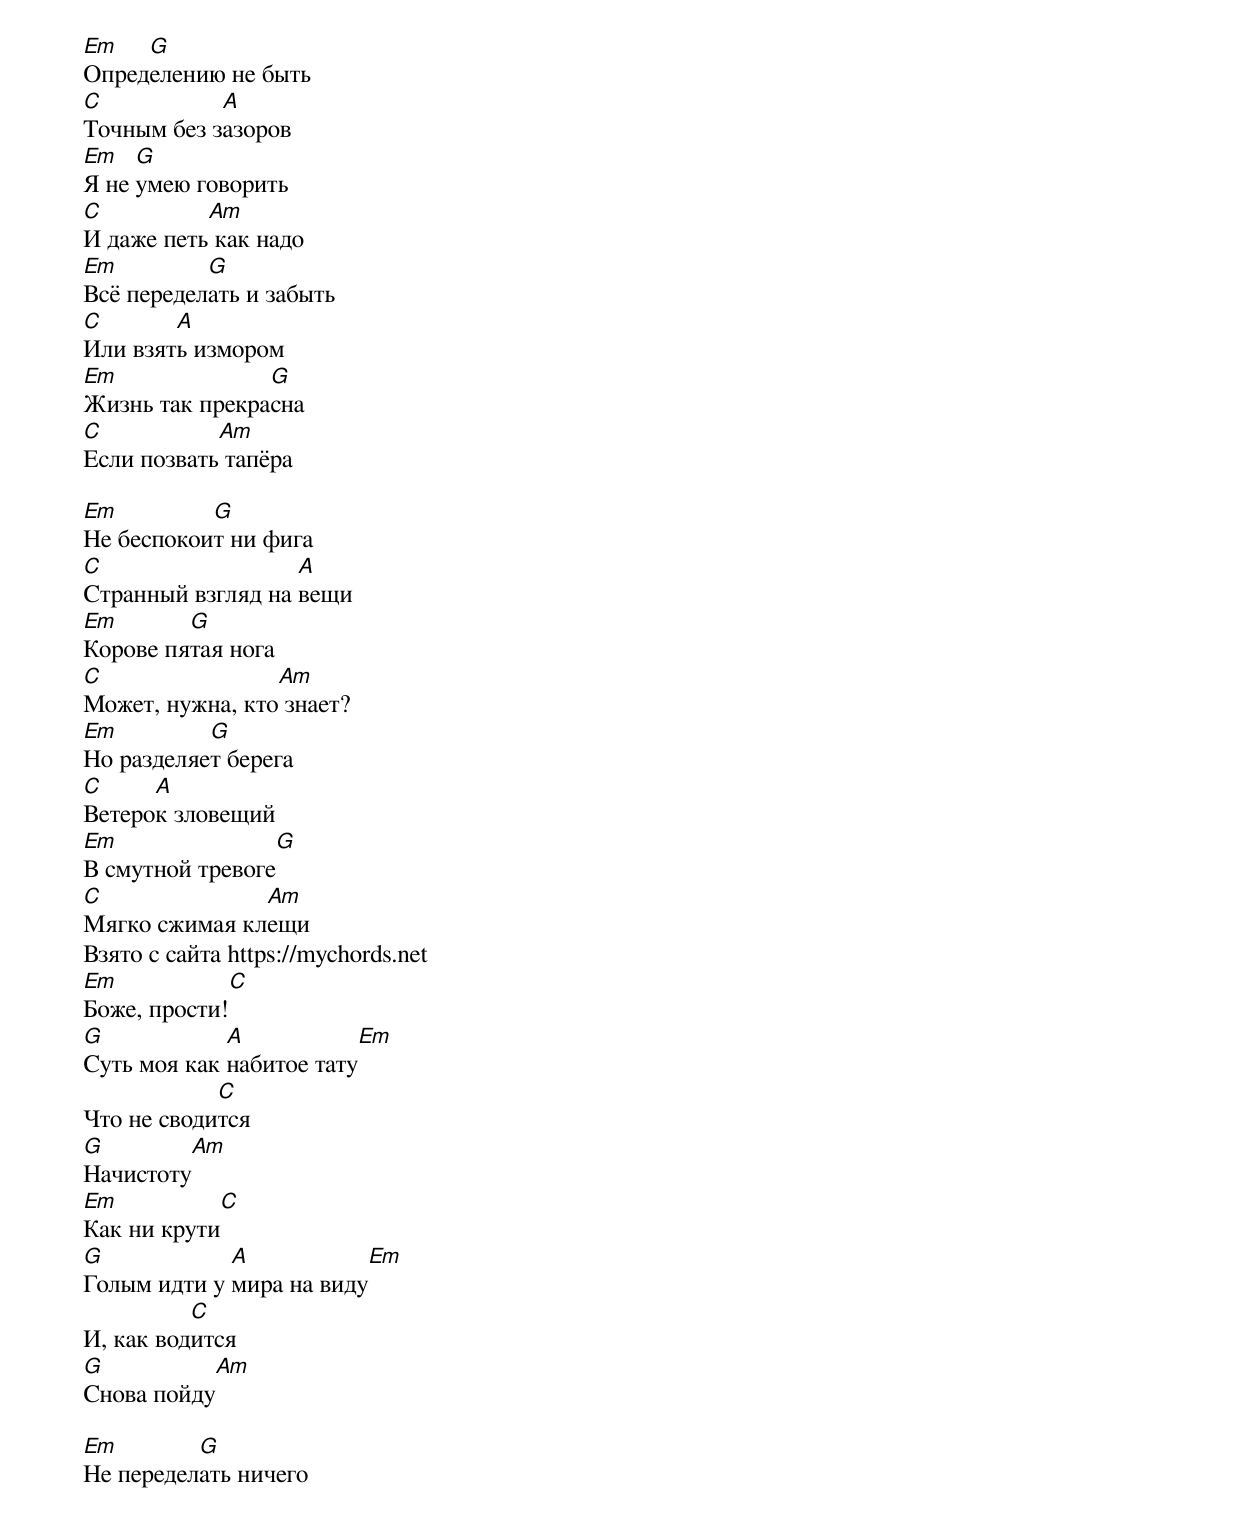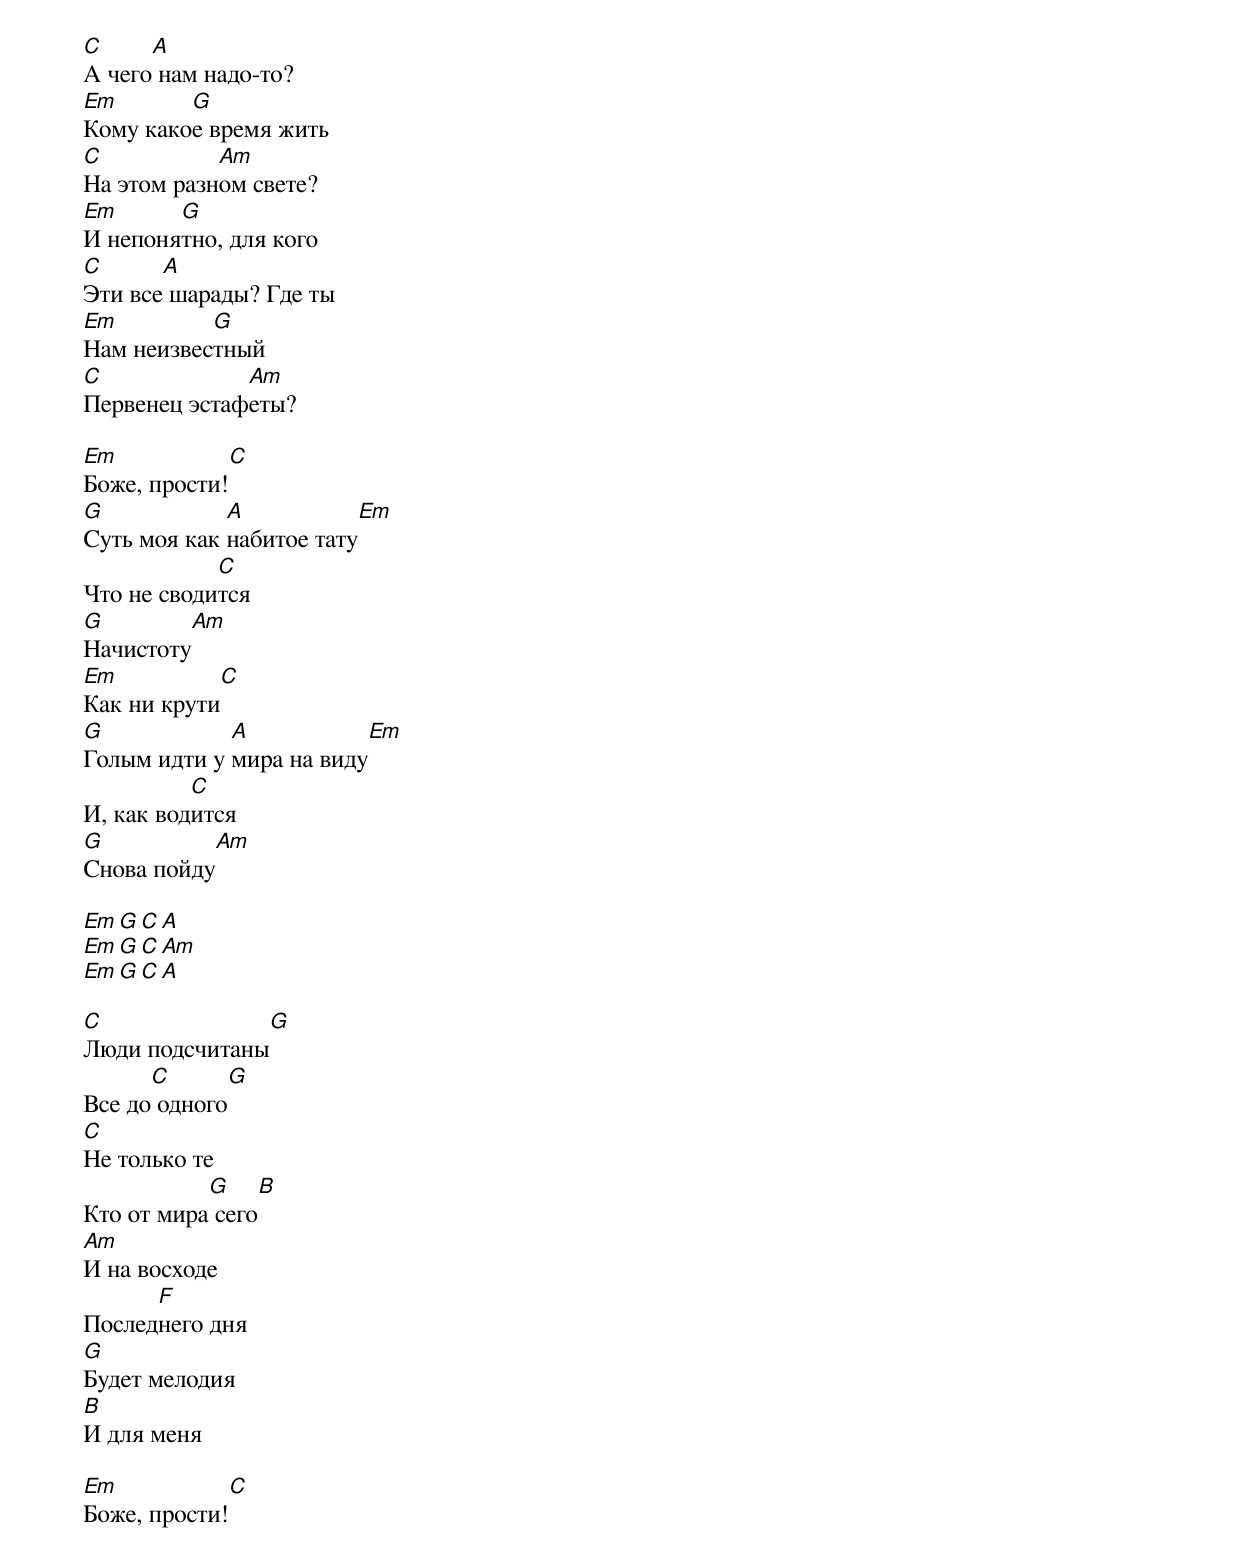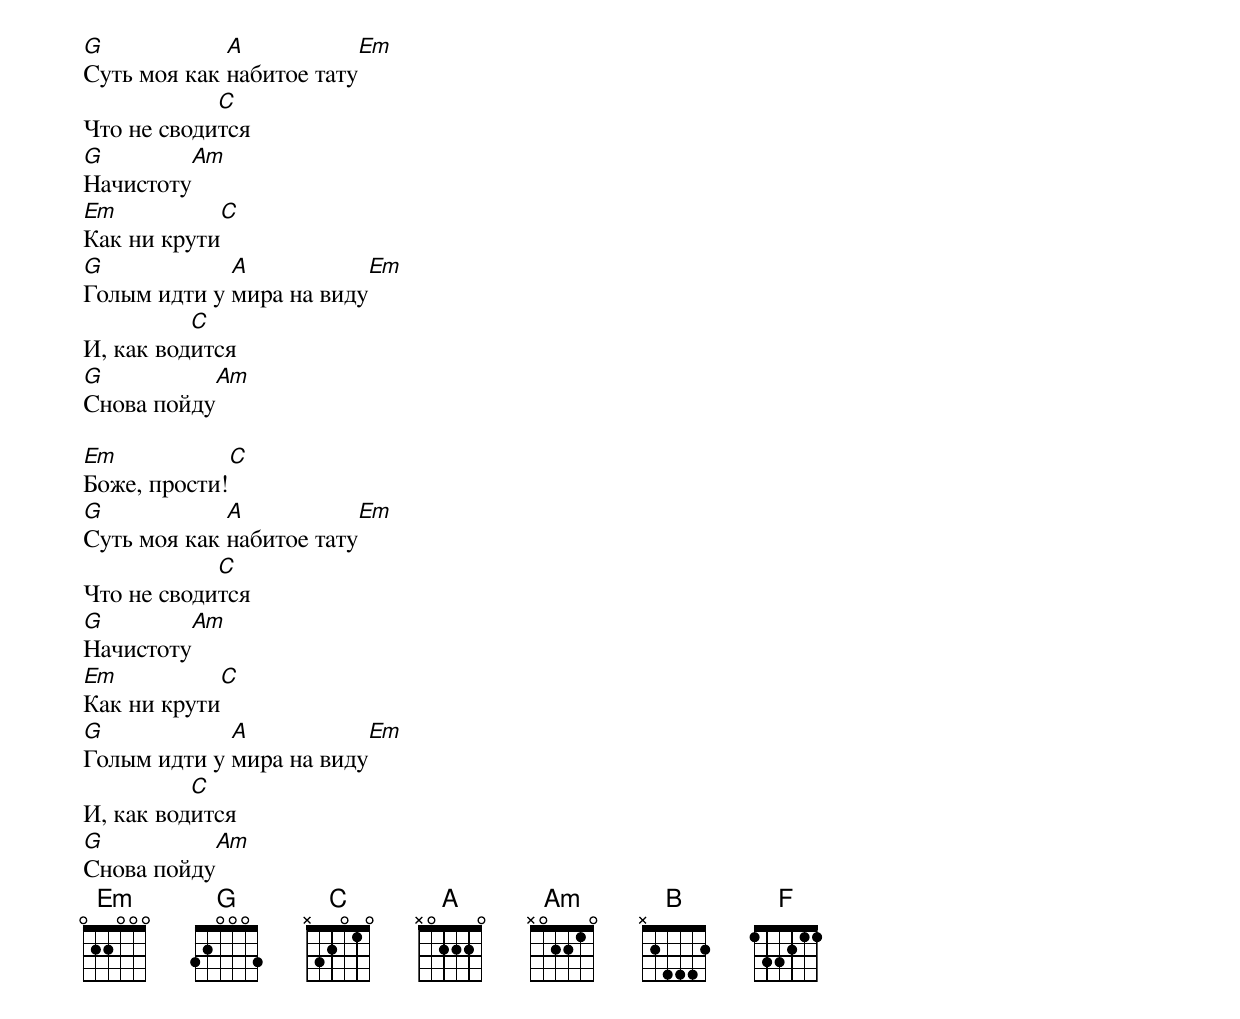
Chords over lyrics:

Em   G
Определению не быть
C           A
Точным без зазоров
Em   G
Я не умею говорить
C          Am
И даже петь как надо
Em         G
Всё переделать и забыть
C       A
Или взять измором
Em              G
Жизнь так прекрасна
C           Am
Если позвать тапёра

Em         G
Не беспокоит ни фига
C                  A
Странный взгляд на вещи
Em       G
Корове пятая нога
C                Am
Может, нужна, кто знает?
Em         G
Но разделяет берега
C     A
Ветерок зловещий
Em                G
В смутной тревоге
C              Am
Мягко сжимая клещи
Взято с сайта https://mychords.net
Em            C
Боже, прости!
G            A                    Em
Суть моя как набитое тату
            C
Что не сводится
G          Am
Начистоту
Em           C
Как ни крути
G            A                     Em
Голым идти у мира на виду
          C
И, как водится
G             Am
Снова пойду

Em        G
Не переделать ничего
C     A
А чего нам надо-то?
Em       G
Кому какое время жить
C           Am
На этом разном свете?
Em      G
И непонятно, для кого
C      A
Эти все шарады? Где ты
Em         G
Нам неизвестный
C             Am
Первенец эстафеты?

Em            C
Боже, прости!
G            A                    Em
Суть моя как набитое тату
            C
Что не сводится
G          Am
Начистоту
Em           C
Как ни крути
G            A                     Em
Голым идти у мира на виду
          C
И, как водится
G             Am
Снова пойду

Em   G   C   A
Em   G   C   Am
Em   G   C   A

C              G
Люди подсчитаны
      C          G
Все до одного
C
Не только те
           G         B
Кто от мира сего
Am
И на восходе
      F
Последнего дня
G
Будет мелодия
B
И для меня

Em            C
Боже, прости!
G            A                    Em
Суть моя как набитое тату
            C
Что не сводится
G          Am
Начистоту
Em           C
Как ни крути
G            A                     Em
Голым идти у мира на виду
          C
И, как водится
G             Am
Снова пойду

Em            C
Боже, прости!
G            A                    Em
Суть моя как набитое тату
            C
Что не сводится
G          Am
Начистоту
Em           C
Как ни крути
G            A                     Em
Голым идти у мира на виду
          C
И, как водится
G             Am
Снова пойду
